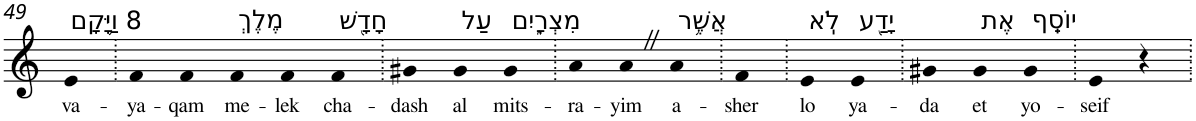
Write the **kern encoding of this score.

**kern	**text
*part1	*part1
*staff1	*staff1
*I"Piano	*
*I'Pno	*
!!LO:PB:g=z
*clefG2	*
*k[]	*
=49	=49
!LO:TX:a:t=8 וַיָּ֥קָם	!
!	!LO:LY:b
4e	va-
=50.	=50.
!	!LO:LY:b
4f	-ya-
!	!LO:LY:b
4f	-qam
!LO:TX:a:t=מֶלֶךְ	!
!	!LO:LY:b
4f	me-
!	!LO:LY:b
4f	-lek
!LO:TX:a:t=חָדָ֖שׁ	!
!	!LO:LY:b
4f	cha-
=51.	=51.
!	!LO:LY:b
4g#X	-dash
!LO:TX:a:t=עַל	!
!	!LO:LY:b
4g#	al
!LO:TX:a:t=מִצְרָ֑יִם	!
!	!LO:LY:b
4g#	mits-
=52.	=52.
!	!LO:LY:b
4a	-ra-
!	!LO:LY:b
4aZ	-yim
!LO:TX:a:t=אֲשֶׁ֥ר	!
!	!LO:LY:b
4a	a-
=53.	=53.
!	!LO:LY:b
4f	-sher
=54.	=54.
!LO:TX:a:t=לֹֽא	!
!	!LO:LY:b
4e	lo
!LO:TX:a:t=יָדַ֖ע	!
!	!LO:LY:b
4e	ya-
=55.	=55.
!	!LO:LY:b
4g#X	-da
!LO:TX:a:t=אֶת	!
!	!LO:LY:b
4g#	et
!LO:TX:a:t=יוֹסֵֽף	!
!	!LO:LY:b
4g#	yo-
=56.	=56.
!	!LO:LY:b
4e	-seif
4r	.
=.	=.
*-	*-
